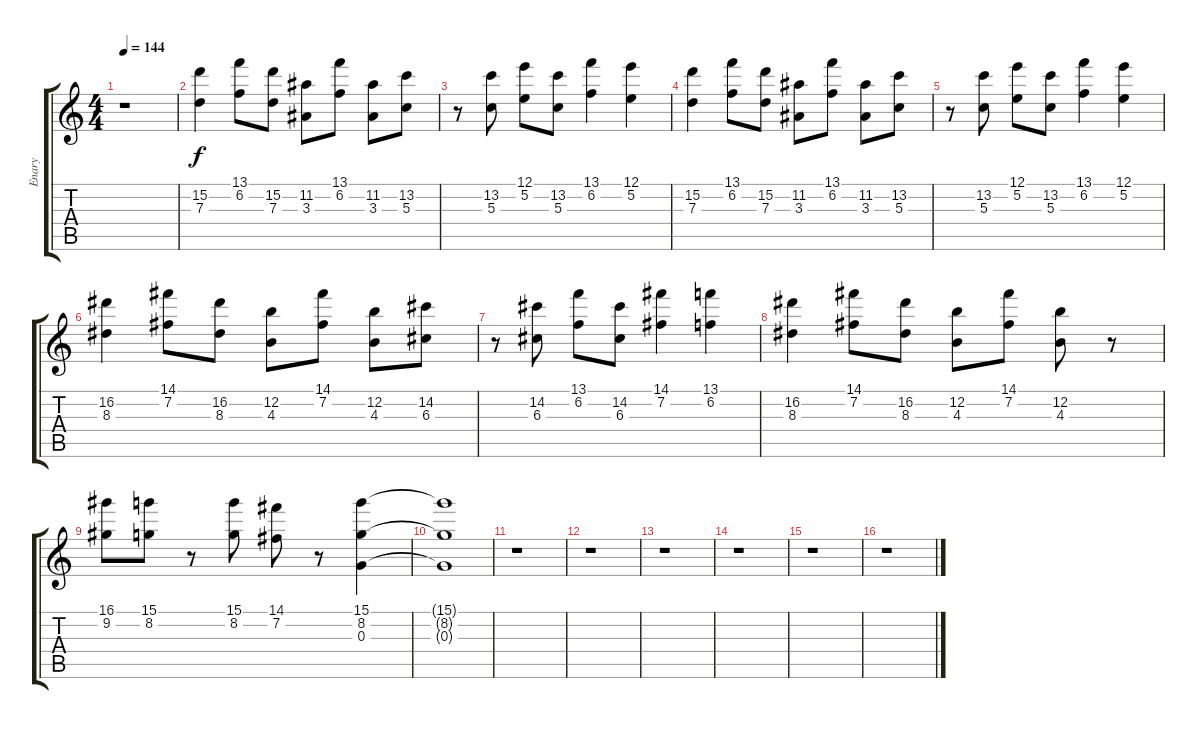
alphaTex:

\track ("Enary" "Enary") {instrument acousticguitarsteel}
\staff {score tabs}
\tuning (E4 B3 G3 D3 A2 E2) {hide}
\ts (4 4)
\tempo 144
\clef g2
\ks c
r.1{dy f} |
(15.2 7.3).4{volume 13 balance 8 instrument harpsichord} (13.1 6.2).8 (15.2 7.3).8 (11.2 3.3).8 (13.1 6.2).8 (11.2 3.3).8 (13.2 5.3).8 |
r.8 (13.2 5.3).8 (12.1 5.2).8 (13.2 5.3).8 (13.1 6.2).4 (12.1 5.2).4 |
(15.2 7.3).4 (13.1 6.2).8 (15.2 7.3).8 (11.2 3.3).8 (13.1 6.2).8 (11.2 3.3).8 (13.2 5.3).8 |
r.8 (13.2 5.3).8 (12.1 5.2).8 (13.2 5.3).8 (13.1 6.2).4 (12.1 5.2).4 |
(16.2 8.3).4 (14.1 7.2).8 (16.2 8.3).8 (12.2 4.3).8 (14.1 7.2).8 (12.2 4.3).8 (14.2 6.3).8 |
r.8 (14.2 6.3).8 (13.1 6.2).8 (14.2 6.3).8 (14.1 7.2).4 (13.1 6.2).4 |
(16.2 8.3).4 (14.1 7.2).8 (16.2 8.3).8 (12.2 4.3).8 (14.1 7.2).8 (12.2 4.3).8 r.8 |
(16.1 9.2).8 (15.1 8.2).8 r.8 (15.1 8.2).8 (14.1 7.2).8 r.8 (15.1 8.2 0.3).4 |
(15.1{t} 8.2{t} 0.3{t}).1 |
r.1 |
r.1 |
r.1 |
r.1 |
r.1 |
r.1
